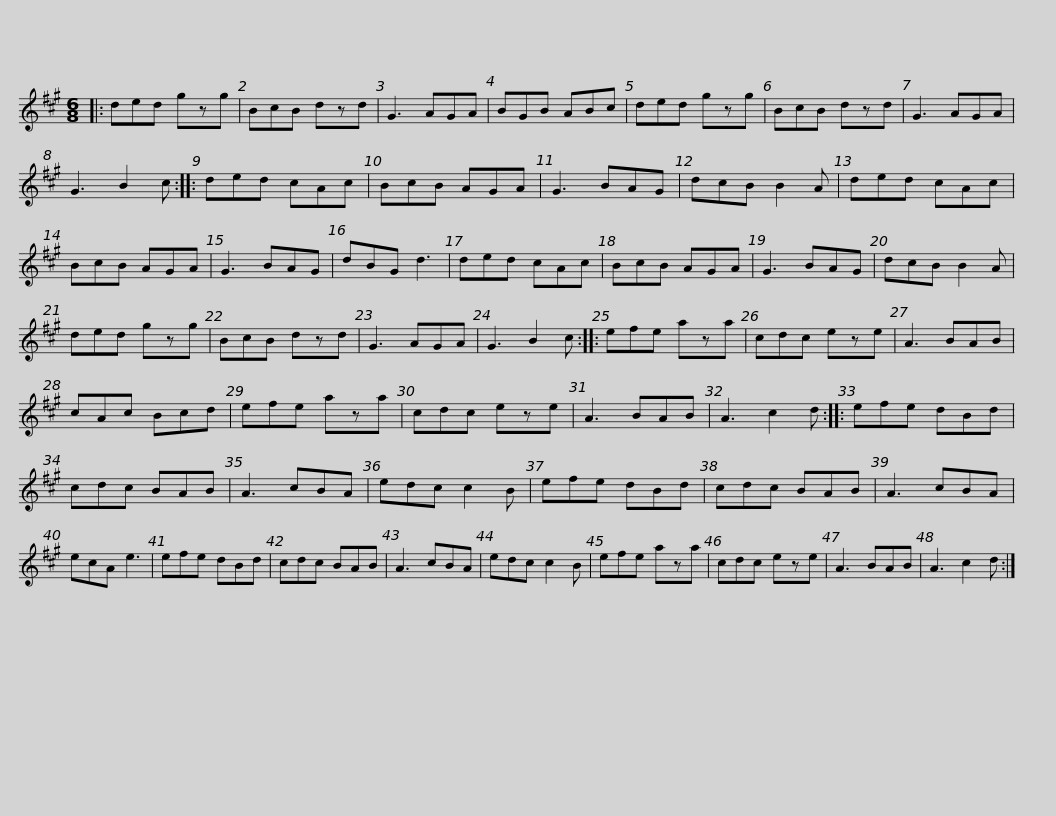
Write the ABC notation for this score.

X:1
L:1/8
M:6/8
I:linebreak $
K:A
V:1 treble
V:1
|: ded gzg | BcB dzd | G3 AGA | BGB ABc | ded gzg | %5
 BcB dzd | G3 AGA |$ G3 B2 c :: ded cAc | BcB AGA | %10
 G3 BAG | dcB B2 A | ded cAc | BcB AGA | G3 BAG |$ %15
 dBG d3 | ded cAc | BcB AGA | G3 BAG | dcB B2 A | %20
 ded gzg | BcB dzd | G3 AGA |$ G3 B2 c :: efe aza | %25
 cdc eze | A3 BAB | cAc Bcd | efe aza | cdc eze | %30
 A3 BAB |$ A3 c2 d :: efe dBd | cdc BAB | A3 cBA | %35
 edc c2 B | efe dBd | cdc BAB | A3 cBA |$ ecA e3 | %40
 efe dBd | cdc BAB | A3 cBA | edc c2 B | efe aza | %45
 cdc eze | A3 BAB |$ A3 c2 d :| %48
